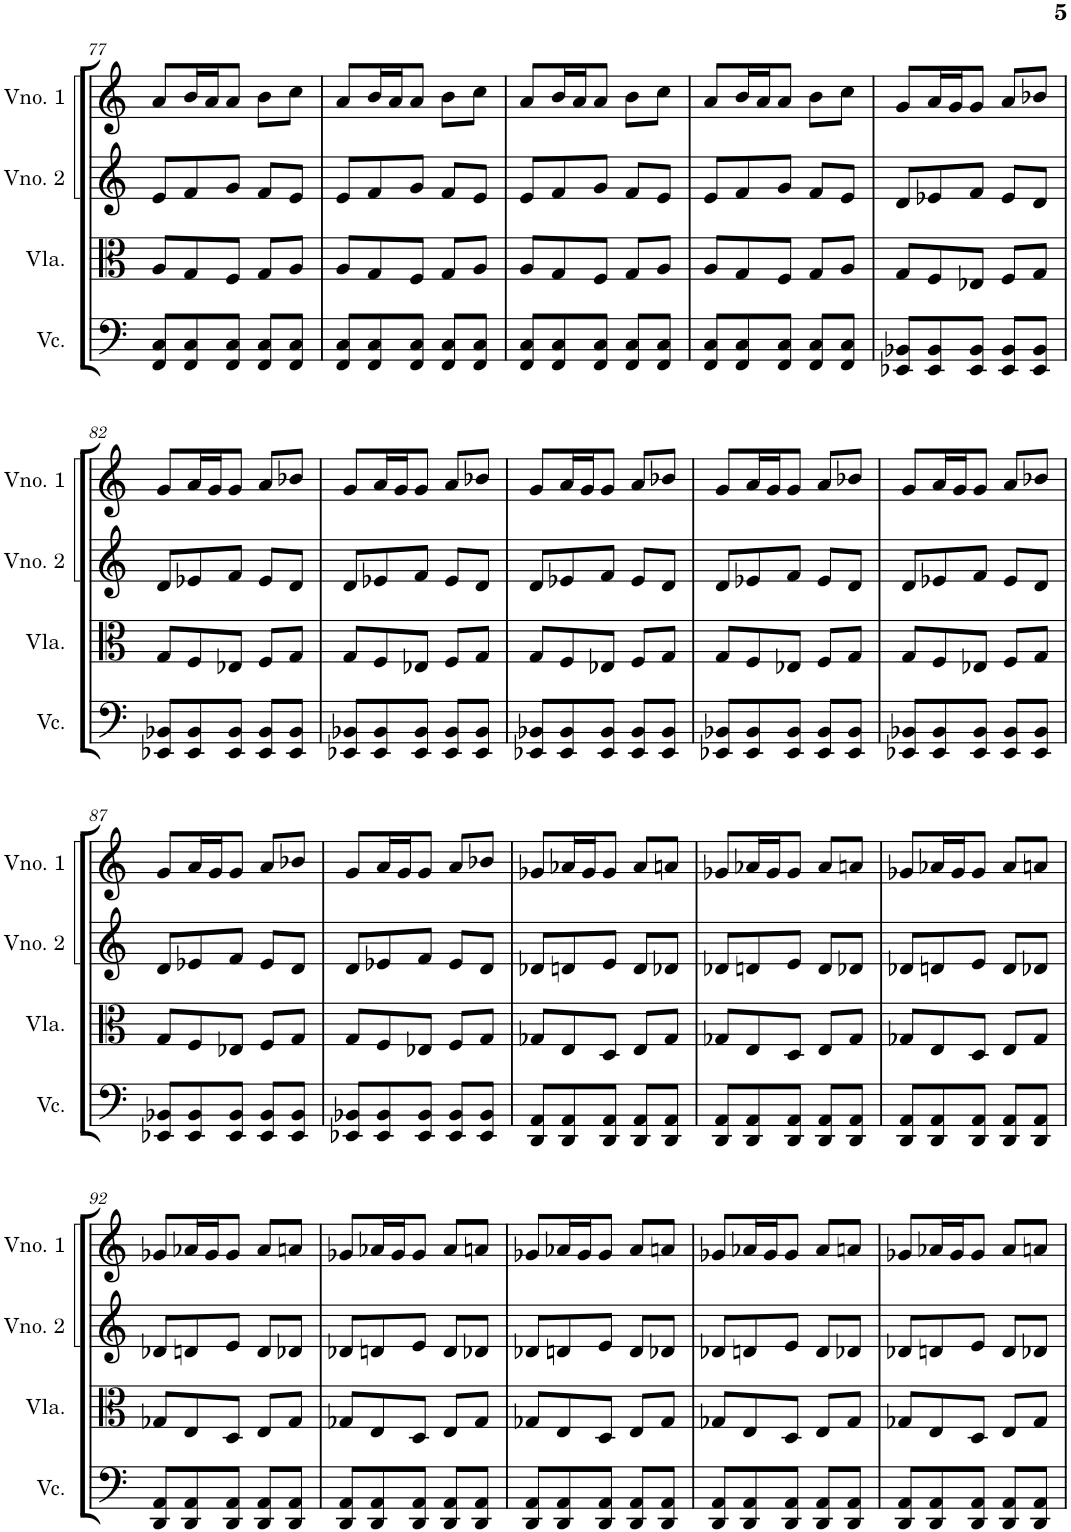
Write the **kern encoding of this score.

**kern	**kern	**kern	**kern
*part4	*part3	*part2	*part1
*staff4	*staff3	*staff2	*staff1
*I"Violoncelo	*I"Viola	*I"Violino 2	*I"Violino 1
*I'Vc.	*I'Vla.	*I'Vno. 2	*I'Vno. 1
!!LO:PB:g=z
*clefF4	*clefC3	*clefG2	*clefG2
*k[]	*k[]	*k[]	*k[]
*M5/8	*M5/8	*M5/8	*M5/8
=77	=77	=77	=77
8FF/ 8C/L	8A/L	8e/L	8a/L
8FF/ 8C/	8G/	8f/	16b/L
.	.	.	16a/J
8FF/ 8C/J	8F/J	8g/J	8a/J
8FF/ 8C/L	8G/L	8f/L	8b\L
8FF/ 8C/J	8A/J	8e/J	8cc\J
=78	=78	=78	=78
8FF/ 8C/L	8A/L	8e/L	8a/L
8FF/ 8C/	8G/	8f/	16b/L
.	.	.	16a/J
8FF/ 8C/J	8F/J	8g/J	8a/J
8FF/ 8C/L	8G/L	8f/L	8b\L
8FF/ 8C/J	8A/J	8e/J	8cc\J
=79	=79	=79	=79
8FF/ 8C/L	8A/L	8e/L	8a/L
8FF/ 8C/	8G/	8f/	16b/L
.	.	.	16a/J
8FF/ 8C/J	8F/J	8g/J	8a/J
8FF/ 8C/L	8G/L	8f/L	8b\L
8FF/ 8C/J	8A/J	8e/J	8cc\J
=80	=80	=80	=80
8FF/ 8C/L	8A/L	8e/L	8a/L
8FF/ 8C/	8G/	8f/	16b/L
.	.	.	16a/J
8FF/ 8C/J	8F/J	8g/J	8a/J
8FF/ 8C/L	8G/L	8f/L	8b\L
8FF/ 8C/J	8A/J	8e/J	8cc\J
=81	=81	=81	=81
8EE-X/ 8BB-X/L	8G/L	8d/L	8g/L
8EE-/ 8BB-/	8F/	8e-X/	16a/L
.	.	.	16g/J
8EE-/ 8BB-/J	8E-X/J	8f/J	8g/J
8EE-/ 8BB-/L	8F/L	8e-/L	8a/L
8EE-/ 8BB-/J	8G/J	8d/J	8b-X/J
!!LO:LB:g=z
=82	=82	=82	=82
8EE-X/ 8BB-X/L	8G/L	8d/L	8g/L
8EE-/ 8BB-/	8F/	8e-X/	16a/L
.	.	.	16g/J
8EE-/ 8BB-/J	8E-X/J	8f/J	8g/J
8EE-/ 8BB-/L	8F/L	8e-/L	8a/L
8EE-/ 8BB-/J	8G/J	8d/J	8b-X/J
=83	=83	=83	=83
8EE-X/ 8BB-X/L	8G/L	8d/L	8g/L
8EE-/ 8BB-/	8F/	8e-X/	16a/L
.	.	.	16g/J
8EE-/ 8BB-/J	8E-X/J	8f/J	8g/J
8EE-/ 8BB-/L	8F/L	8e-/L	8a/L
8EE-/ 8BB-/J	8G/J	8d/J	8b-X/J
=84	=84	=84	=84
8EE-X/ 8BB-X/L	8G/L	8d/L	8g/L
8EE-/ 8BB-/	8F/	8e-X/	16a/L
.	.	.	16g/J
8EE-/ 8BB-/J	8E-X/J	8f/J	8g/J
8EE-/ 8BB-/L	8F/L	8e-/L	8a/L
8EE-/ 8BB-/J	8G/J	8d/J	8b-X/J
=85	=85	=85	=85
8EE-X/ 8BB-X/L	8G/L	8d/L	8g/L
8EE-/ 8BB-/	8F/	8e-X/	16a/L
.	.	.	16g/J
8EE-/ 8BB-/J	8E-X/J	8f/J	8g/J
8EE-/ 8BB-/L	8F/L	8e-/L	8a/L
8EE-/ 8BB-/J	8G/J	8d/J	8b-X/J
=86	=86	=86	=86
8EE-X/ 8BB-X/L	8G/L	8d/L	8g/L
8EE-/ 8BB-/	8F/	8e-X/	16a/L
.	.	.	16g/J
8EE-/ 8BB-/J	8E-X/J	8f/J	8g/J
8EE-/ 8BB-/L	8F/L	8e-/L	8a/L
8EE-/ 8BB-/J	8G/J	8d/J	8b-X/J
!!LO:LB:g=z
=87	=87	=87	=87
8EE-X/ 8BB-X/L	8G/L	8d/L	8g/L
8EE-/ 8BB-/	8F/	8e-X/	16a/L
.	.	.	16g/J
8EE-/ 8BB-/J	8E-X/J	8f/J	8g/J
8EE-/ 8BB-/L	8F/L	8e-/L	8a/L
8EE-/ 8BB-/J	8G/J	8d/J	8b-X/J
=88	=88	=88	=88
8EE-X/ 8BB-X/L	8G/L	8d/L	8g/L
8EE-/ 8BB-/	8F/	8e-X/	16a/L
.	.	.	16g/J
8EE-/ 8BB-/J	8E-X/J	8f/J	8g/J
8EE-/ 8BB-/L	8F/L	8e-/L	8a/L
8EE-/ 8BB-/J	8G/J	8d/J	8b-X/J
=89	=89	=89	=89
8DD/ 8AA/L	8G-X/L	8d-X/L	8g-X/L
8DD/ 8AA/	8E/	8dn/	16a-X/L
.	.	.	16g-/J
8DD/ 8AA/J	8D/J	8e/J	8g-/J
8DD/ 8AA/L	8E/L	8d/L	8a-/L
8DD/ 8AA/J	8G-/J	8d-X/J	8an/J
=90	=90	=90	=90
8DD/ 8AA/L	8G-X/L	8d-X/L	8g-X/L
8DD/ 8AA/	8E/	8dn/	16a-X/L
.	.	.	16g-/J
8DD/ 8AA/J	8D/J	8e/J	8g-/J
8DD/ 8AA/L	8E/L	8d/L	8a-/L
8DD/ 8AA/J	8G-/J	8d-X/J	8an/J
=91	=91	=91	=91
8DD/ 8AA/L	8G-X/L	8d-X/L	8g-X/L
8DD/ 8AA/	8E/	8dn/	16a-X/L
.	.	.	16g-/J
8DD/ 8AA/J	8D/J	8e/J	8g-/J
8DD/ 8AA/L	8E/L	8d/L	8a-/L
8DD/ 8AA/J	8G-/J	8d-X/J	8an/J
!!LO:LB:g=z
=92	=92	=92	=92
8DD/ 8AA/L	8G-X/L	8d-X/L	8g-X/L
8DD/ 8AA/	8E/	8dn/	16a-X/L
.	.	.	16g-/J
8DD/ 8AA/J	8D/J	8e/J	8g-/J
8DD/ 8AA/L	8E/L	8d/L	8a-/L
8DD/ 8AA/J	8G-/J	8d-X/J	8an/J
=93	=93	=93	=93
8DD/ 8AA/L	8G-X/L	8d-X/L	8g-X/L
8DD/ 8AA/	8E/	8dn/	16a-X/L
.	.	.	16g-/J
8DD/ 8AA/J	8D/J	8e/J	8g-/J
8DD/ 8AA/L	8E/L	8d/L	8a-/L
8DD/ 8AA/J	8G-/J	8d-X/J	8an/J
=94	=94	=94	=94
8DD/ 8AA/L	8G-X/L	8d-X/L	8g-X/L
8DD/ 8AA/	8E/	8dn/	16a-X/L
.	.	.	16g-/J
8DD/ 8AA/J	8D/J	8e/J	8g-/J
8DD/ 8AA/L	8E/L	8d/L	8a-/L
8DD/ 8AA/J	8G-/J	8d-X/J	8an/J
=95	=95	=95	=95
8DD/ 8AA/L	8G-X/L	8d-X/L	8g-X/L
8DD/ 8AA/	8E/	8dn/	16a-X/L
.	.	.	16g-/J
8DD/ 8AA/J	8D/J	8e/J	8g-/J
8DD/ 8AA/L	8E/L	8d/L	8a-/L
8DD/ 8AA/J	8G-/J	8d-X/J	8an/J
=96	=96	=96	=96
8DD/ 8AA/L	8G-X/L	8d-X/L	8g-X/L
8DD/ 8AA/	8E/	8dn/	16a-X/L
.	.	.	16g-/J
8DD/ 8AA/J	8D/J	8e/J	8g-/J
8DD/ 8AA/L	8E/L	8d/L	8a-/L
8DD/ 8AA/J	8G-/J	8d-X/J	8an/J
=	=	=	=
*-	*-	*-	*-
